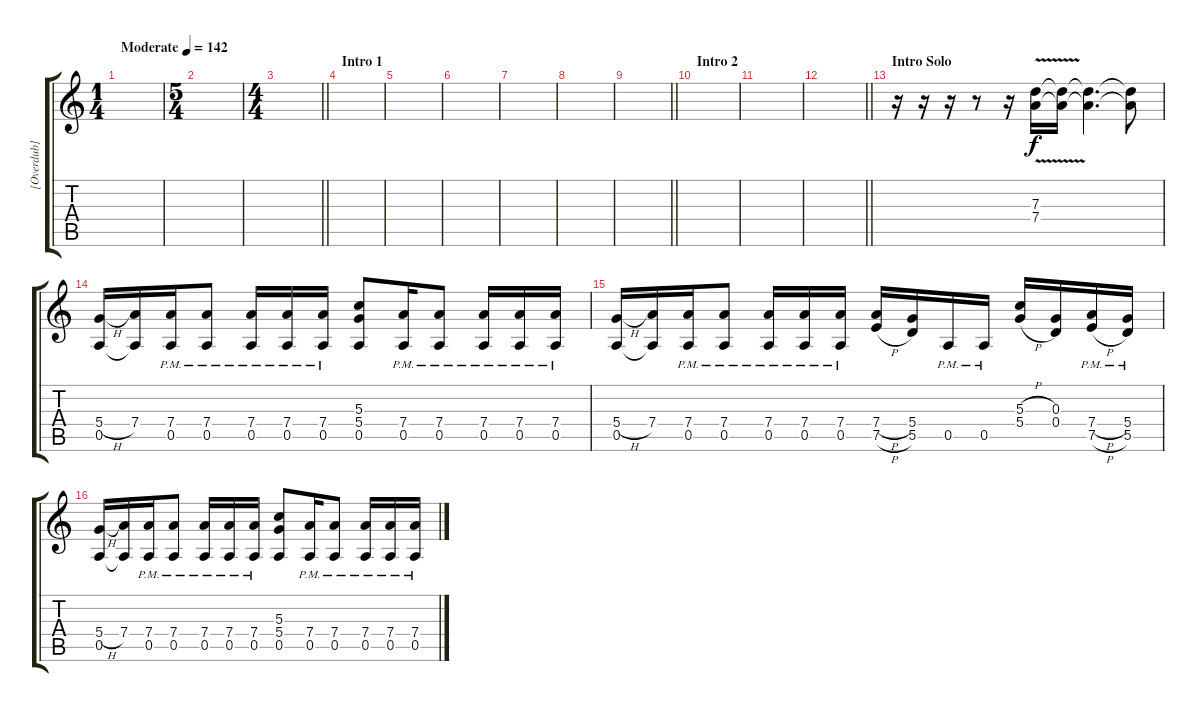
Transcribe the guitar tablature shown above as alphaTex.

\track ("[Overdub]" "[Overdub]") {instrument distortionguitar}
\staff {score tabs}
\tuning (E4 B3 G3 D3 A2 E2) {hide}
\ts (1 4)
\tempo (142 "Moderate")
\clef g2
\ks c
|
\ts (5 4)
|
\ts (4 4)
\barLineRight lightlight
|
\section ("" "Intro 1")
|
|
|
|
|
\barLineRight lightlight
|
\section ("" "Intro 2")
|
|
\barLineRight lightlight
|
\section ("" "Intro Solo")
r.16 r.16 r.16 r.8 r.16{volume 0 balance 15} (7.3{v} 7.4{v}).16 (7.3{t} 7.4{t}).16 (7.3{t} 7.4{t}).4{d} (7.3{t} 7.4{t}).8{volume 16 balance 15} |
(5.4{h} 0.5).16 (7.4 0.5{t}).16 (7.4{pm} 0.5{pm}).16 (7.4{pm} 0.5{pm}).8 (7.4{pm} 0.5{pm}).16 (7.4{pm} 0.5{pm}).16 (7.4{pm} 0.5{pm}).16 (5.3 5.4 0.5).8 (7.4{pm} 0.5{pm}).16 (7.4{pm} 0.5{pm}).8 (7.4{pm} 0.5{pm}).16 (7.4{pm} 0.5{pm}).16 (7.4{pm} 0.5{pm}).16 |
(5.4{h} 0.5).16 (7.4 0.5{t}).16 (7.4{pm} 0.5{pm}).16 (7.4{pm} 0.5{pm}).8 (7.4{pm} 0.5{pm}).16 (7.4{pm} 0.5{pm}).16 (7.4{pm} 0.5{pm}).16 (7.4{h} 7.5{h}).16 (5.4 5.5).16 0.5{pm}.16 0.5{pm}.16 (5.3{h} 5.4{h}).16 (0.3 0.4).16 (7.4{h pm} 7.5{h pm}).16 (5.4{pm} 5.5{pm}).16 |
(5.4{h} 0.5).16 (7.4 0.5{t}).16 (7.4{pm} 0.5{pm}).16 (7.4{pm} 0.5{pm}).8 (7.4{pm} 0.5{pm}).16 (7.4{pm} 0.5{pm}).16 (7.4{pm} 0.5{pm}).16 (5.3 5.4 0.5).8 (7.4{pm} 0.5{pm}).16 (7.4{pm} 0.5{pm}).8 (7.4{pm} 0.5{pm}).16 (7.4{pm} 0.5{pm}).16 (7.4{pm} 0.5{pm}).16
